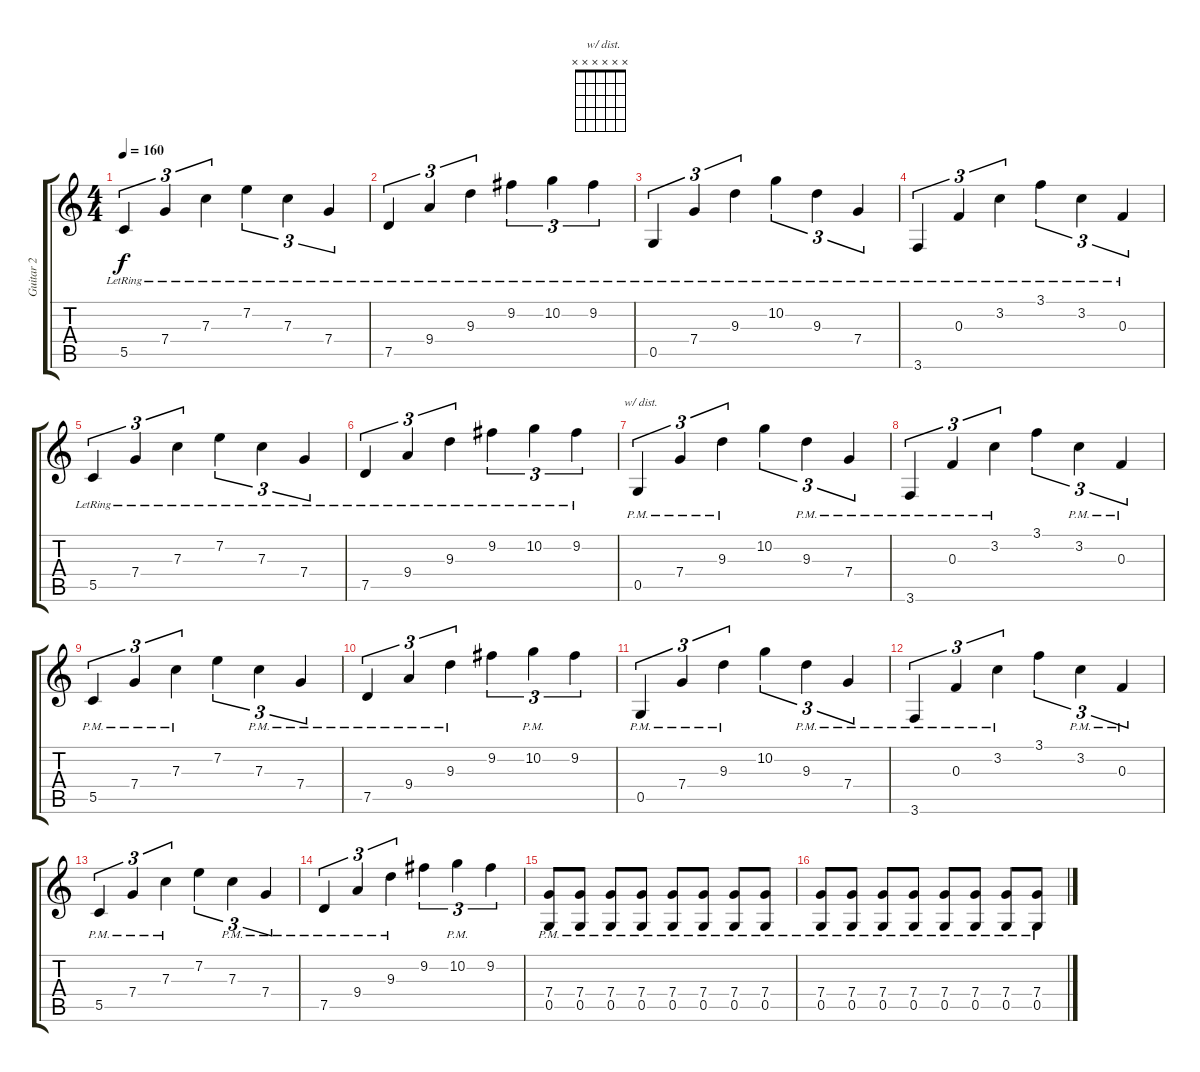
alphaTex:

\track ("Guitar 2" "Guitar 2") {instrument distortionguitar}
\staff {score tabs}
\tuning (D4 A3 F3 C3 G2 D2) {hide}
\chord ("  w/ dist." x x x x x x) {firstfret 0}
\ts (4 4)
\tempo 160
\clef g2
\ks c
5.5{lr}.4{tu (3 2) dy f} 7.4{lr}.4{tu (3 2)} 7.3{lr}.4{tu (3 2)} 7.2{lr}.4{tu (3 2)} 7.3{lr}.4{tu (3 2)} 7.4{lr}.4{tu (3 2)} |
7.5{lr}.4{tu (3 2)} 9.4{lr}.4{tu (3 2)} 9.3{lr}.4{tu (3 2)} 9.2{lr}.4{tu (3 2)} 10.2{lr}.4{tu (3 2)} 9.2{lr}.4{tu (3 2)} |
0.5{lr}.4{tu (3 2)} 7.4{lr}.4{tu (3 2)} 9.3{lr}.4{tu (3 2)} 10.2{lr}.4{tu (3 2)} 9.3{lr}.4{tu (3 2)} 7.4{lr}.4{tu (3 2)} |
3.6{lr}.4{tu (3 2)} 0.3{lr}.4{tu (3 2)} 3.2{lr}.4{tu (3 2)} 3.1{lr}.4{tu (3 2)} 3.2{lr}.4{tu (3 2)} 0.3{lr}.4{tu (3 2)} |
5.5{lr}.4{tu (3 2)} 7.4{lr}.4{tu (3 2)} 7.3{lr}.4{tu (3 2)} 7.2{lr}.4{tu (3 2)} 7.3{lr}.4{tu (3 2)} 7.4{lr}.4{tu (3 2)} |
7.5{lr}.4{tu (3 2)} 9.4{lr}.4{tu (3 2)} 9.3{lr}.4{tu (3 2)} 9.2{lr}.4{tu (3 2)} 10.2{lr}.4{tu (3 2)} 9.2{lr}.4{tu (3 2)} |
0.5{pm}.4{tu (3 2) ch "  w/ dist." instrument distortionguitar} 7.4{pm}.4{tu (3 2)} 9.3{pm}.4{tu (3 2)} 10.2.4{tu (3 2)} 9.3{pm}.4{tu (3 2)} 7.4{pm}.4{tu (3 2)} |
3.6{pm}.4{tu (3 2)} 0.3{pm}.4{tu (3 2)} 3.2{pm}.4{tu (3 2)} 3.1.4{tu (3 2)} 3.2{pm}.4{tu (3 2)} 0.3{pm}.4{tu (3 2)} |
5.5{pm}.4{tu (3 2)} 7.4{pm}.4{tu (3 2)} 7.3{pm}.4{tu (3 2)} 7.2.4{tu (3 2)} 7.3{pm}.4{tu (3 2)} 7.4{pm}.4{tu (3 2)} |
7.5{pm}.4{tu (3 2)} 9.4{pm}.4{tu (3 2)} 9.3{pm}.4{tu (3 2)} 9.2.4{tu (3 2)} 10.2{pm}.4{tu (3 2)} 9.2.4{tu (3 2)} |
0.5{pm}.4{tu (3 2)} 7.4{pm}.4{tu (3 2)} 9.3{pm}.4{tu (3 2)} 10.2.4{tu (3 2)} 9.3{pm}.4{tu (3 2)} 7.4{pm}.4{tu (3 2)} |
3.6{pm}.4{tu (3 2)} 0.3{pm}.4{tu (3 2)} 3.2{pm}.4{tu (3 2)} 3.1.4{tu (3 2)} 3.2{pm}.4{tu (3 2)} 0.3{pm}.4{tu (3 2)} |
5.5{pm}.4{tu (3 2)} 7.4{pm}.4{tu (3 2)} 7.3{pm}.4{tu (3 2)} 7.2.4{tu (3 2)} 7.3{pm}.4{tu (3 2)} 7.4{pm}.4{tu (3 2)} |
7.5{pm}.4{tu (3 2)} 9.4{pm}.4{tu (3 2)} 9.3{pm}.4{tu (3 2)} 9.2.4{tu (3 2)} 10.2{pm}.4{tu (3 2)} 9.2.4{tu (3 2)} |
(7.4{pm} 0.5{pm}).8 (7.4{pm} 0.5{pm}).8 (7.4{pm} 0.5{pm}).8 (7.4{pm} 0.5{pm}).8 (7.4{pm} 0.5{pm}).8 (7.4{pm} 0.5{pm}).8 (7.4{pm} 0.5{pm}).8 (7.4{pm} 0.5{pm}).8 |
(7.4{pm} 0.5{pm}).8 (7.4{pm} 0.5{pm}).8 (7.4{pm} 0.5{pm}).8 (7.4{pm} 0.5{pm}).8 (7.4{pm} 0.5{pm}).8 (7.4{pm} 0.5{pm}).8 (7.4{pm} 0.5{pm}).8 (7.4{pm} 0.5{pm}).8
